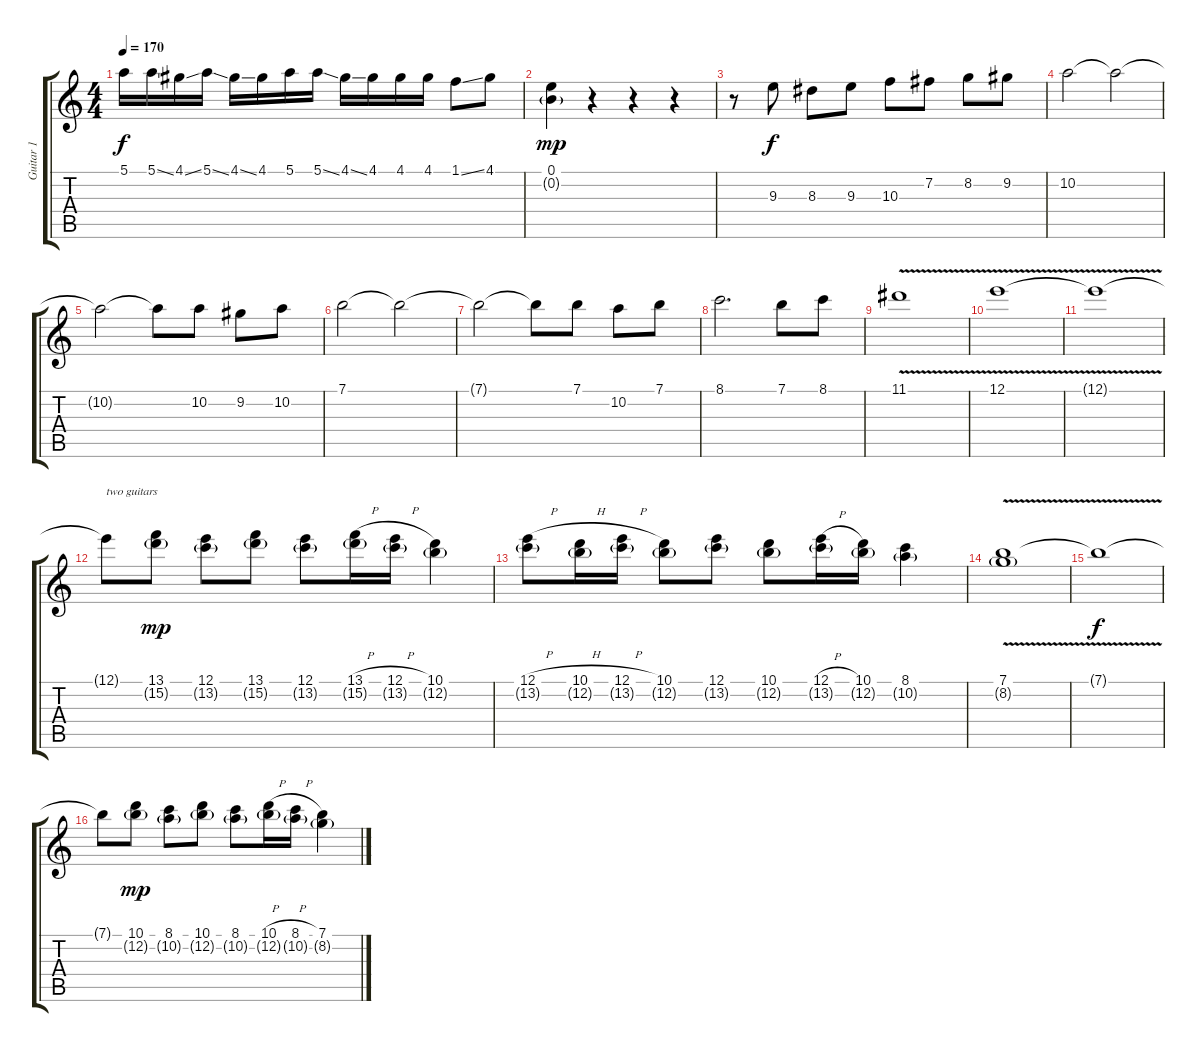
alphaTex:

\track ("Guitar 1" "Guitar 1") {instrument acousticguitarnylon}
\staff {score tabs}
\tuning (E4 B3 G3 D3 A2 E2) {hide}
\ts (4 4)
\tempo 170
\clef g2
\ks c
5.1.16{dy f} 5.1{ss}.16 4.1{ss}.16 5.1{ss}.16 4.1{ss}.16 4.1.16 5.1.16 5.1{ss}.16 4.1{ss}.16 4.1.16 4.1.16 4.1.16 1.1{ss}.8 4.1.8 |
(0.1 0.2{g}).4{dy mp} r.4 r.4 r.4 |
r.8 9.3.8{dy f} 8.3.8 9.3.8 10.3.8 7.2.8 8.2.8 9.2.8 |
10.2.2 10.2{t}.2 |
10.2{t}.2 10.2{t}.8 10.2.8 9.2.8 10.2.8 |
7.1.2 7.1{t}.2 |
7.1{t}.2 7.1{t}.8 7.1.8 10.2.8 7.1.8 |
8.1.2{d} 7.1.8 8.1.8 |
11.1{v}.1 |
12.1{v}.1 |
12.1{t}.1 |
12.1{t}.8{txt "two guitars"} (13.1 15.2{g}).8{dy mp} (12.1 13.2{g}).8 (13.1 15.2{g}).8 (12.1 13.2{g}).8 (13.1{h} 15.2{g}).16 (12.1{h} 13.2{g}).16 (10.1 12.2{g}).4 |
(12.1{h} 13.2{g}).8 (10.1{h} 12.2{g}).16 (12.1{h} 13.2{g}).16 (10.1 12.2{g}).8 (12.1 13.2{g}).8 (10.1 12.2{g}).8 (12.1{h} 13.2{g}).16 (10.1 12.2{g}).16 (8.1 10.2{g}).4 |
(7.1{v} 8.2{g}).1 |
7.1{t}.1{dy f} |
7.1{t}.8 (10.1 12.2{g}).8{dy mp} (8.1 10.2{g}).8 (10.1 12.2{g}).8 (8.1 10.2{g}).8 (10.1{h} 12.2{g}).16 (8.1{h} 10.2{g}).16 (7.1 8.2{g}).4
